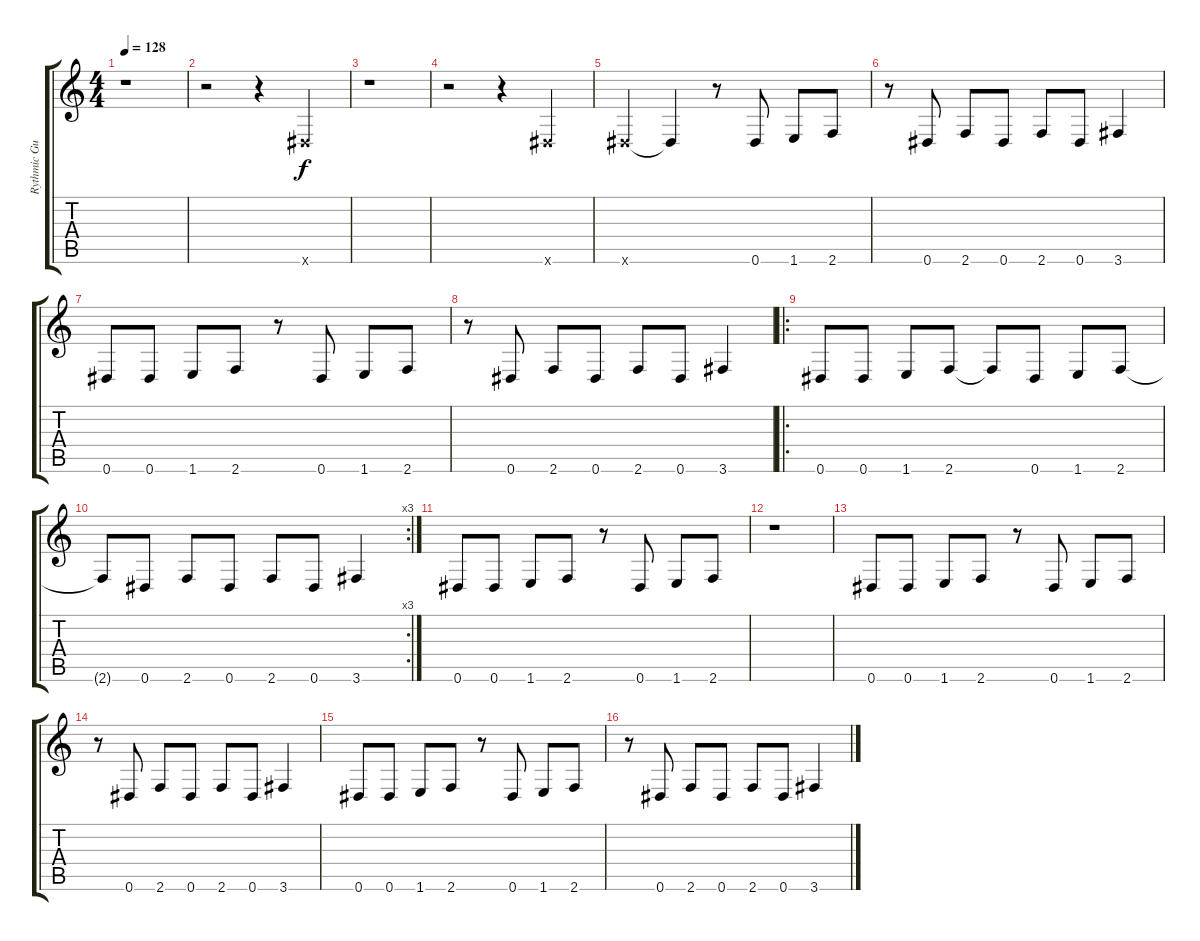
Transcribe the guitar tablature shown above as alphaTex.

\track ("Rythmic Guitar" "Rythmic Gu") {instrument distortionguitar}
\staff {score tabs}
\tuning (Eb4 Bb3 Gb3 Db3 Ab2 Eb2) {hide}
\ts (4 4)
\tempo 128
\clef g2
\ks c
r.1{dy f instrument distortionguitar} |
r.2 r.4 0.6{x}.4 |
r.1 |
r.2 r.4 0.6{x}.4 |
0.6{x}.4 0.6{t}.4 r.8 0.6.8 1.6.8 2.6.8 |
r.8 0.6.8 2.6.8 0.6.8 2.6.8 0.6.8 3.6.4 |
0.6.8 0.6.8 1.6.8 2.6.8 r.8 0.6.8 1.6.8 2.6.8 |
r.8 0.6.8 2.6.8 0.6.8 2.6.8 0.6.8 3.6.4 |
\ro
0.6.8 0.6.8 1.6.8 2.6.8 2.6{t}.8 0.6.8 1.6.8 2.6.8 |
\rc 3
2.6{t}.8 0.6.8 2.6.8 0.6.8 2.6.8 0.6.8 3.6.4 |
0.6.8 0.6.8 1.6.8 2.6.8 r.8 0.6.8 1.6.8 2.6.8 |
r.1 |
0.6.8 0.6.8 1.6.8 2.6.8 r.8 0.6.8 1.6.8 2.6.8 |
r.8 0.6.8 2.6.8 0.6.8 2.6.8 0.6.8 3.6.4 |
0.6.8 0.6.8 1.6.8 2.6.8 r.8 0.6.8 1.6.8 2.6.8 |
r.8 0.6.8 2.6.8 0.6.8 2.6.8 0.6.8 3.6.4
